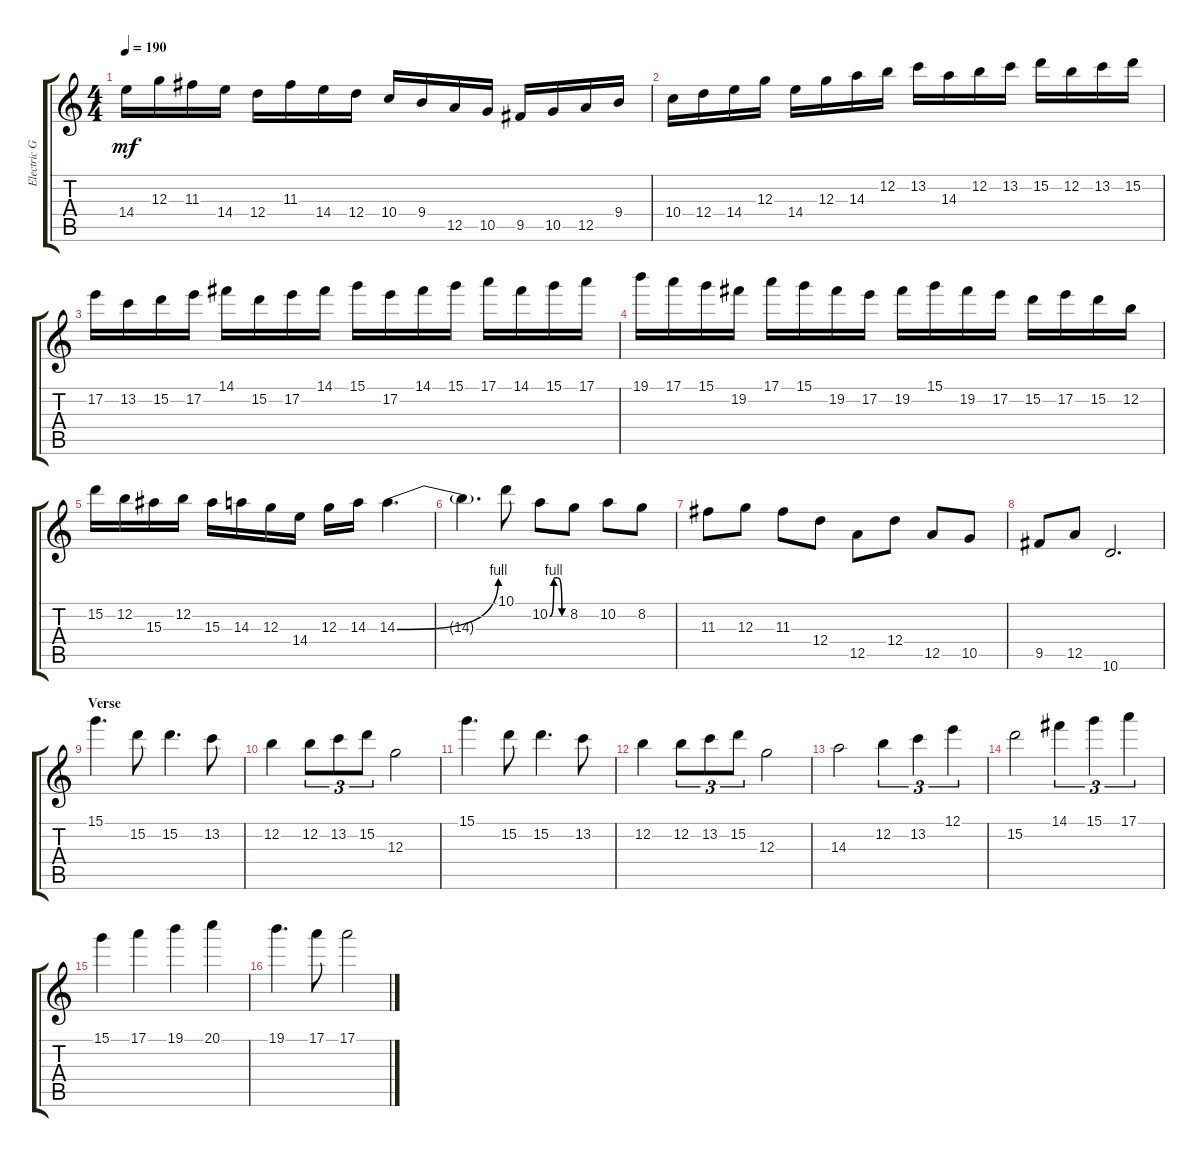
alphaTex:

\track ("Electric Guitar" "Electric G") {instrument distortionguitar}
\staff {score tabs}
\tuning (E4 B3 G3 D3 A2 E2) {hide}
\ts (4 4)
\tempo 190
\clef g2
\ks c
14.4.16{dy mf} 12.3.16 11.3.16 14.4.16 12.4.16 11.3.16 14.4.16 12.4.16 10.4.16 9.4.16 12.5.16 10.5.16 9.5.16 10.5.16 12.5.16 9.4.16 |
10.4.16 12.4.16 14.4.16 12.3.16 14.4.16 12.3.16 14.3.16 12.2.16 13.2.16 14.3.16 12.2.16 13.2.16 15.2.16 12.2.16 13.2.16 15.2.16 |
17.2.16 13.2.16 15.2.16 17.2.16 14.1.16 15.2.16 17.2.16 14.1.16 15.1.16 17.2.16 14.1.16 15.1.16 17.1.16 14.1.16 15.1.16 17.1.16 |
19.1.16 17.1.16 15.1.16 19.2.16 17.1.16 15.1.16 19.2.16 17.2.16 19.2.16 15.1.16 19.2.16 17.2.16 15.2.16 17.2.16 15.2.16 12.2.16 |
15.2.16 12.2.16 15.3.16 12.2.16 15.3.16 14.3.16 12.3.16 14.4.16 12.3.16 14.3.16 14.3{be (bend 0 0 60 4)}.4{d} |
14.3{t}.4{d} 10.1.8 10.2{be (custom 0 0 15 4 30 4 45 0 60 0)}.8 8.2.8 10.2.8 8.2.8 |
11.3.8 12.3.8 11.3.8 12.4.8 12.5.8 12.4.8 12.5.8 10.5.8 |
9.5.8 12.5.8 10.6.2{d} |
\section ("" "Verse")
15.1.4{d} 15.2.8 15.2.4{d} 13.2.8 |
12.2.4 12.2.8{tu (3 2)} 13.2.8{tu (3 2)} 15.2.8{tu (3 2)} 12.3.2 |
15.1.4{d} 15.2.8 15.2.4{d} 13.2.8 |
12.2.4 12.2.8{tu (3 2)} 13.2.8{tu (3 2)} 15.2.8{tu (3 2)} 12.3.2 |
14.3.2 12.2.4{tu (3 2)} 13.2.4{tu (3 2)} 12.1.4{tu (3 2)} |
15.2.2 14.1.4{tu (3 2)} 15.1.4{tu (3 2)} 17.1.4{tu (3 2)} |
15.1.4 17.1.4 19.1.4 20.1.4 |
19.1.4{d} 17.1.8 17.1.2
